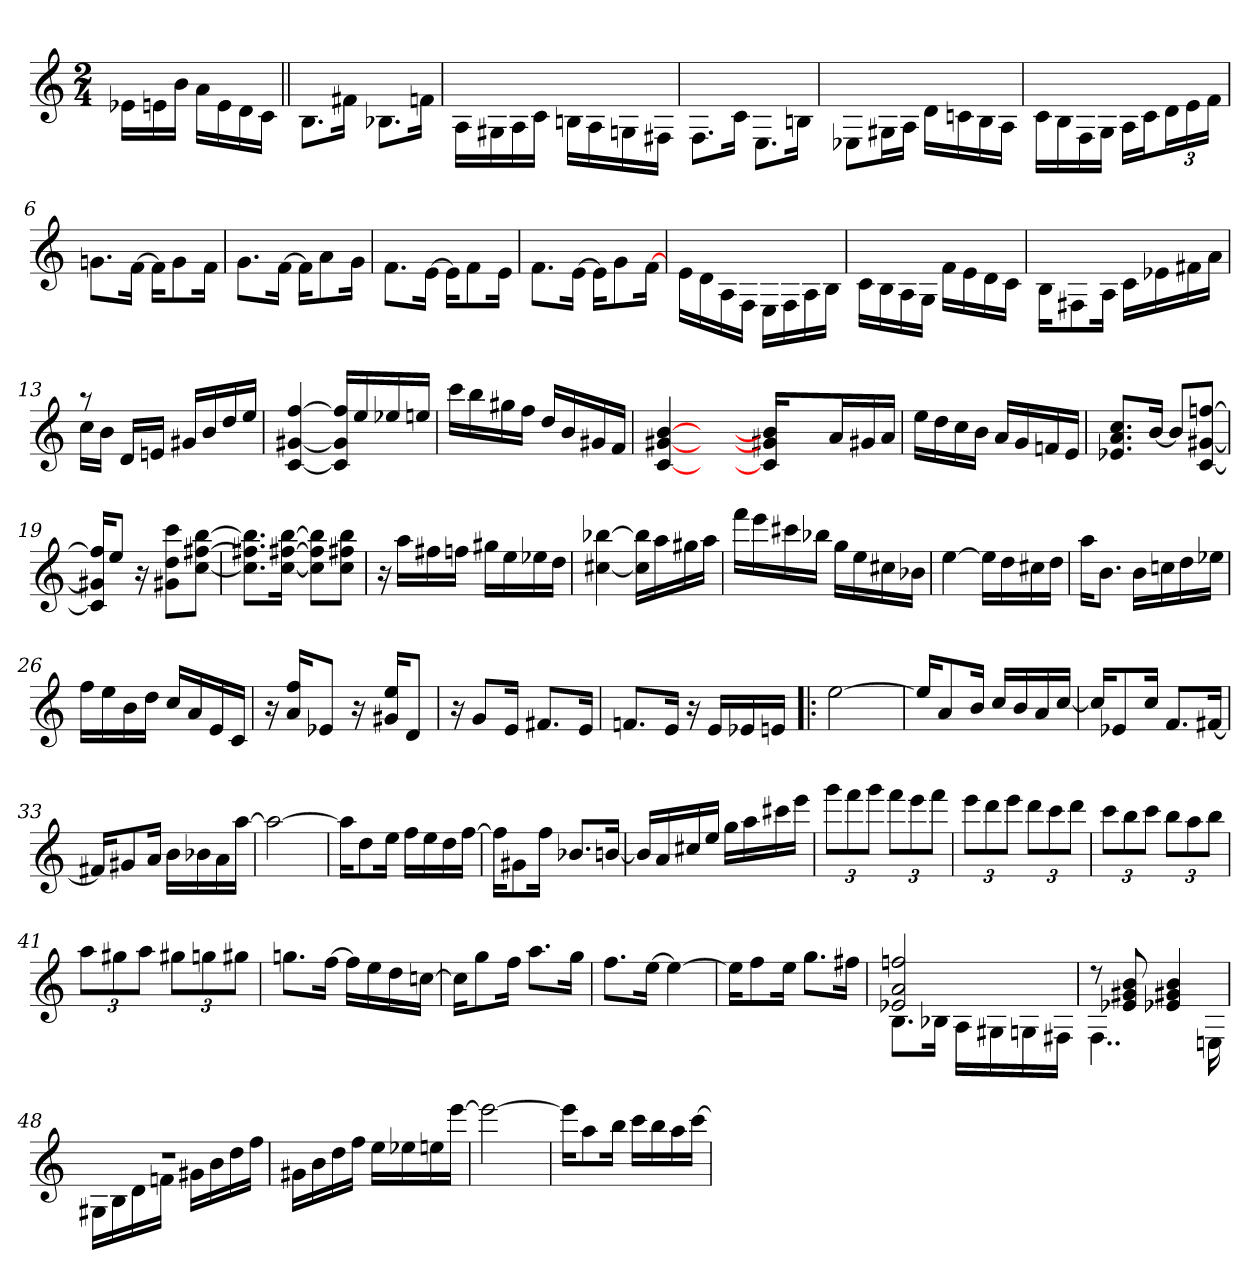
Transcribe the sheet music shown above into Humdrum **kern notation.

**kern
*part1
*staff1
*clefG2
*k[]
*a:
*M2/4
=
16e-X\LL
16en\
16b\JJ
16a\LL
16e\
16d\
16c\JJ
=1||
8.B\L
16f#X\Jk
8.B-X\L
16fn\Jk
=2
16A\LL
16G#X\
16A\
16c\JJ
16Bn\LL
16A\
16Gn\
16F#X\JJ
=3
8.F\L
16c\Jk
8.E\L
16Bn\Jk
=4
8E-X\L
16G#X\L
16A\JJ
16d\LL
16cn\
16B\
16A\JJ
!!LO:LB:g=z
=5
16c\LL
16B\
16F\
16G\JJ
16A\LL
16c\J
24d\L
24e\
24f\JJ
=6
8.gn\L
[16f\Jk
16f\KL]
8g\
16f\Jk
=7
8.g\L
[16f\Jk
16f\KL]
8a\
16g\Jk
=8
8.f\L
[16e\Jk
16e\KL]
8f\
16e\Jk
=9
8.f\L
[16e\Jk
16e\KL]
8g\
[16f\Jk
=10
16e\LL
16d\
16A\
16F\JJ
16E\LL
16F\
16A\
16B\JJ
!!LO:LB:g=z
=11
16c\LL
16B\
16A\
16G\JJ
16f\LL
16e\
16d\
16c\JJ
=12
16B\KL
8F#X\
16A\Jk
16c\LL
16e-X\
16f#X\
16a\JJ
=13
*^
8rgg	16cc\LL
.	16b\JJ
16d/LL	8ryy
16en/JJ	.
16g#X/LL	4ryy
16b/	.
16dd/	.
16ee/JJ	.
*v	*v
=14
[4c/ [4g#X/ [4ff/
16c/] 16g#/] 16ff/]LL
16ee/
16ee-X/
16een/JJ
=15
16ccc\LL
16bb\
16gg#X\
16ff\JJ
16dd/LL
16b/
16g#X/
16f/JJ
!!LO:LB:g=z
=16
[<4c/ [>4g#X/ [>4b/
8ryy
8ryy
16c/] 16g#X/] 16b/]LL
4ryy
16a/
16g#X/
16a/JJ
=17
16ee\LL
16dd\
16cc\
16b\JJ
16a/LL
16g/
16fn/
16e/JJ
=18
8.e-X/ 8.a/ 8.cc/L
[16b/Jk
8b/L]
[8c/ [8g#X/ [8ffn/J
=19
16c/] 16g#X/] 16ff/]KL
8ee/J
16r
8g#X\ 8dd\ 8ccc\L
[8cc\ [8ff#X\ [8bb\J
=20
8.cc\] 8.ff#X\] 8.bb\]L
[16cc\ [16ff#X\ [16bb\Jk
8cc\] 8ff#\] 8bb\]L
8cc\ 8ff#X\ 8bb\J
=21
16r
16aa\LL
16ff#X\
16ffn\JJ
16gg#X\LL
16ee\
16ee-X\
16dd\JJ
!!LO:LB:g=z
=22
[4cc#X\ [4bb-X\
16cc#\] 16bb-\]LL
16aa\
16gg#X\
16aa\JJ
=23
16fff\LL
16eee\
16ccc#X\
16bb-X\JJ
16gg\LL
16ee\
16cc#X\
16b-X\JJ
=24
[4ee\
16ee\LL]
16dd\
16cc#X\
16dd\JJ
=25
16aa\KL
8.b\J
16b\LL
16ccn\
16dd\
16ee-X\JJ
=26
16ff\LL
16ee\
16b\
16dd\JJ
16cc/LL
16a/
16e/
16c/JJ
!!LO:LB:g=z
=27
16r
16a/ 16ff/KL
8e-X/J
16r
16g#X/ 16ee/KL
8d/J
=28
16r
8g/L
16e/Jk
8.f#X/L
16e/Jk
=29
8.fn/L
16e/Jk
16r
16e/LL
16e-X/
16en/JJ
=30!|:
[2ee\
=31
16ee/KL]
8a/
16b/Jk
16cc/LL
16b/
16a/
[16cc/JJ
=32
16cc/KL]
8e-X/
16cc/Jk
8.f/L
[16f#X/Jk
!!LO:LB:g=z
=33
16f#X/KL]
8g#X/
16a/Jk
16b\LL
16b-X\
16a\
[16aa\JJ
=34
2aa\_
=35
16aa\KL]
8dd\
16ee\Jk
16ff\LL
16ee\
16dd\
[16ff\JJ
=36
16ff\KL]
8g#X\
16ff\Jk
8.b-X/L
[16bn/Jk
=37
16b/LL]
16a/
16cc#X/
16ee/JJ
16gg\LL
16aa\
16ccc#X\
16eee\JJ
=38
12ggg\L
12fff\
12ggg\J
12fff\L
12eee\
12fff\J
!!LO:LB:g=z
=39
12eee\L
12ddd\
12eee\J
12ddd\L
12ccc\
12ddd\J
=40
12ccc\L
12bb\
12ccc\J
12bb\L
12aa\
12bb\J
=41
12aa\L
12gg#X\
12aa\J
12gg#X\L
12ggn\
12gg#X\J
=42
8.ggn\L
[16ff\Jk
16ff\LL]
16ee\
16dd\
[16ccn\JJ
=43
16cc\KL]
8gg\
16ff\Jk
8.aa\L
16gg\Jk
=44
8.ff\L
[16ee\Jk
4ee\_
!!LO:LB:g=z
=45
16ee\KL]
8ff\
16ee\Jk
8.gg\L
16ff#X\Jk
=46
*^
2e-X/ 2a/ 2ffn/	8.B\L
.	16B-X\Jk
.	16A\LL
.	16G#X\
.	16Gn\
.	16F#X\JJ
=47	=47
8rdd	4..F\
8e-X/ 8g#X/ 8b/	.
4e-X/ 4g#X/ 4b/	.
.	16En\
=48	=48
2rdd	16G#X\LL
.	16B\
.	16d\
.	16fn\JJ
.	16g#X\LL
.	16b\
.	16dd\
.	16ff\JJ
*v	*v
=49
16g#X\LL
16b\
16dd\
16ff\JJ
16ee\LL
16ee-X\
16een\
[16eee\JJ
!!LO:LB:g=z
=50
2eee\_
=51
16eee\KL]
8aa\
16bb\Jk
16ccc\LL
16bb\
16aa\
[16ccc\JJ
=
*-
